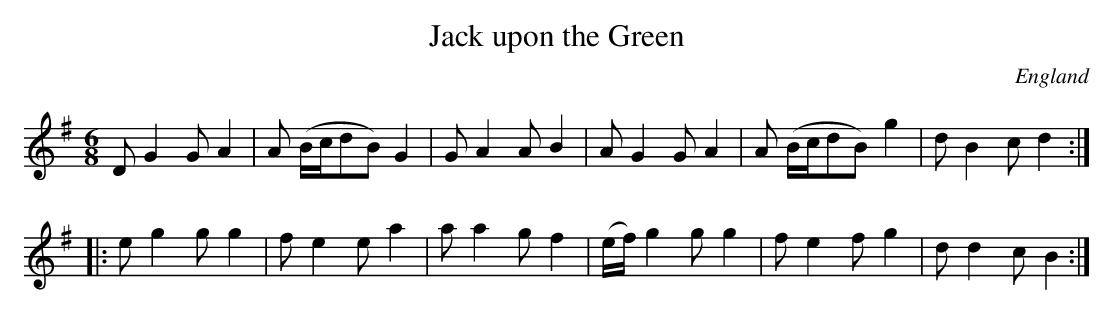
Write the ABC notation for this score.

X:1
T:Jack upon the Green
L:1/8
M:6/8
O:England
K:G major
DG2 GA2 | A (B/c/dB) G2 | GA2 AB2 | AG2 GA2 | A (B/c/dB)g2 | dB2 cd2 ::
eg2 gg2 | fe2 ea2 | aa2 gf2 | (e/f/)g2 gg2 | fe2 fg2 | dd2 cB2 :|
